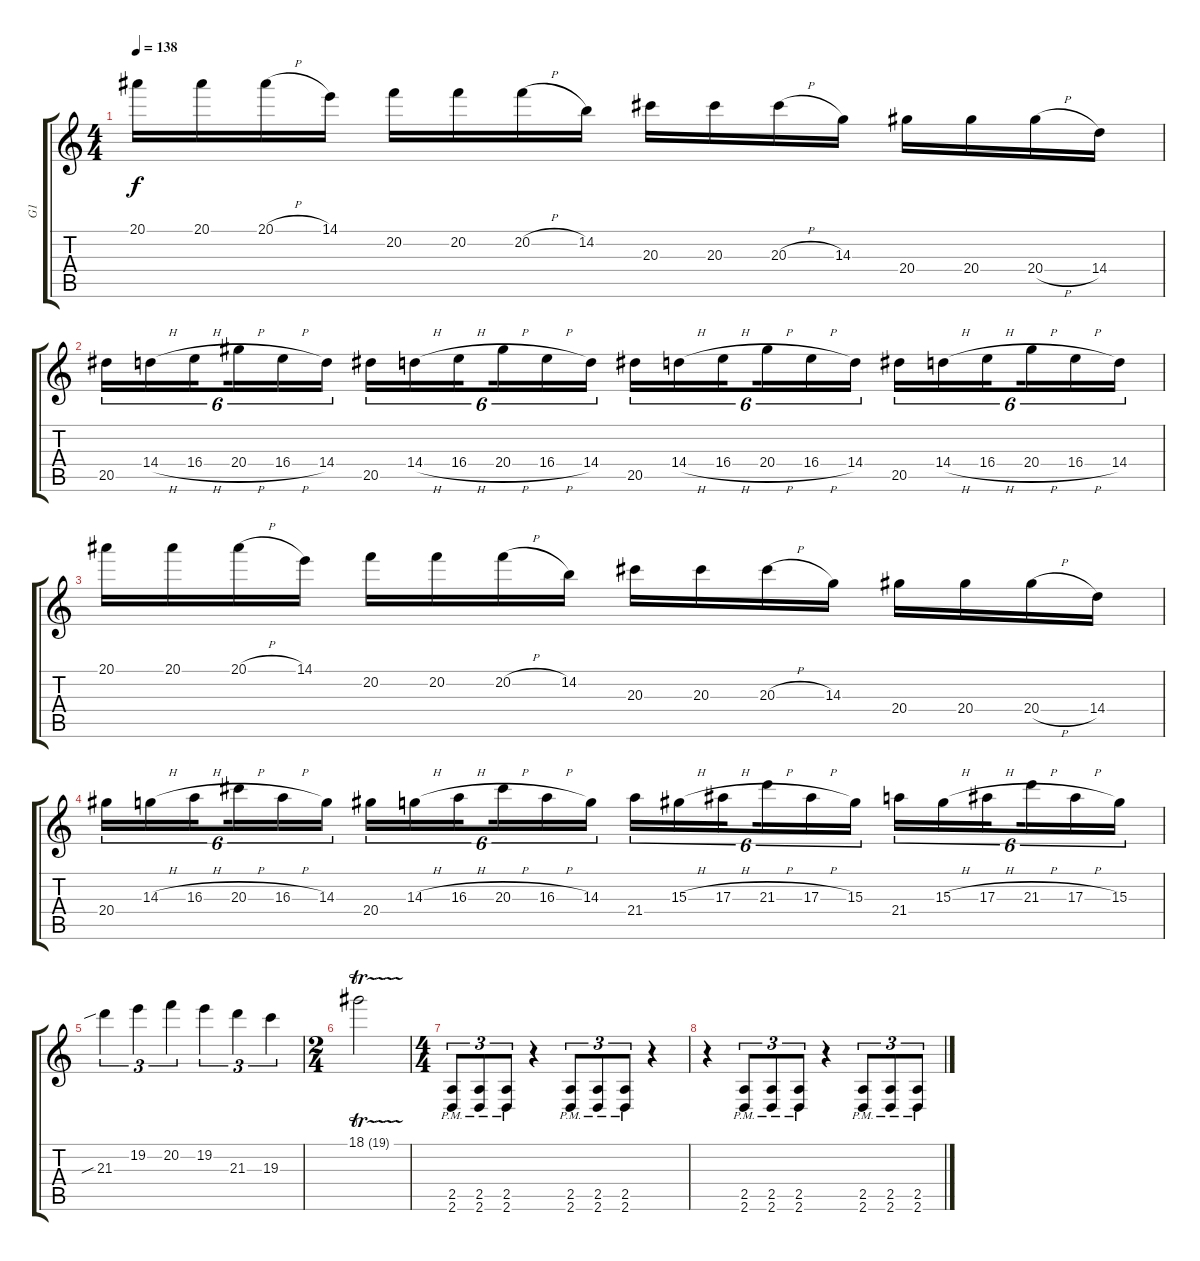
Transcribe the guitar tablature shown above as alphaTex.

\track ("G1" "G1") {instrument distortionguitar}
\staff {score tabs}
\tuning (D4 A3 F3 C3 G2 C2) {hide}
\ts (4 4)
\tempo 138
\clef g2
\ks c
20.1.16{dy f} 20.1.16 20.1{h}.16 14.1.16 20.2.16 20.2.16 20.2{h}.16 14.2.16 20.3.16 20.3.16 20.3{h}.16 14.3.16 20.4.16 20.4.16 20.4{h}.16 14.4.16 |
20.5.16{tu (6 4)} 14.4{h}.16{tu (6 4)} 16.4{h}.16{tu (6 4) beam splitsecondary} 20.4{h}.16{tu (6 4)} 16.4{h}.16{tu (6 4)} 14.4.16{tu (6 4)} 20.5.16{tu (6 4)} 14.4{h}.16{tu (6 4)} 16.4{h}.16{tu (6 4) beam splitsecondary} 20.4{h}.16{tu (6 4)} 16.4{h}.16{tu (6 4)} 14.4.16{tu (6 4)} 20.5.16{tu (6 4)} 14.4{h}.16{tu (6 4)} 16.4{h}.16{tu (6 4) beam splitsecondary} 20.4{h}.16{tu (6 4)} 16.4{h}.16{tu (6 4)} 14.4.16{tu (6 4)} 20.5.16{tu (6 4)} 14.4{h}.16{tu (6 4)} 16.4{h}.16{tu (6 4) beam splitsecondary} 20.4{h}.16{tu (6 4)} 16.4{h}.16{tu (6 4)} 14.4.16{tu (6 4)} |
20.1.16 20.1.16 20.1{h}.16 14.1.16 20.2.16 20.2.16 20.2{h}.16 14.2.16 20.3.16 20.3.16 20.3{h}.16 14.3.16 20.4.16 20.4.16 20.4{h}.16 14.4.16 |
20.4.16{tu (6 4)} 14.3{h}.16{tu (6 4)} 16.3{h}.16{tu (6 4) beam splitsecondary} 20.3{h}.16{tu (6 4)} 16.3{h}.16{tu (6 4)} 14.3.16{tu (6 4)} 20.4.16{tu (6 4)} 14.3{h}.16{tu (6 4)} 16.3{h}.16{tu (6 4) beam splitsecondary} 20.3{h}.16{tu (6 4)} 16.3{h}.16{tu (6 4)} 14.3.16{tu (6 4)} 21.4.16{tu (6 4)} 15.3{h}.16{tu (6 4)} 17.3{h}.16{tu (6 4) beam splitsecondary} 21.3{h}.16{tu (6 4)} 17.3{h}.16{tu (6 4)} 15.3.16{tu (6 4)} 21.4.16{tu (6 4)} 15.3{h}.16{tu (6 4)} 17.3{h}.16{tu (6 4) beam splitsecondary} 21.3{h}.16{tu (6 4)} 17.3{h}.16{tu (6 4)} 15.3.16{tu (6 4)} |
21.3{sib}.4{tu (3 2)} 19.2.4{tu (3 2)} 20.2.4{tu (3 2)} 19.2.4{tu (3 2)} 21.3.4{tu (3 2)} 19.3.4{tu (3 2)} |
\ts (2 4)
18.1{tr (19 32)}.2 |
\ts (4 4)
(2.5{pm} 2.6{pm}).8{tu (3 2)} (2.5{pm} 2.6{pm}).8{tu (3 2)} (2.5{pm} 2.6{pm}).8{tu (3 2)} r.4 (2.5{pm} 2.6{pm}).8{tu (3 2)} (2.5{pm} 2.6{pm}).8{tu (3 2)} (2.5{pm} 2.6{pm}).8{tu (3 2)} r.4 |
r.4 (2.5{pm} 2.6{pm}).8{tu (3 2)} (2.5{pm} 2.6{pm}).8{tu (3 2)} (2.5{pm} 2.6{pm}).8{tu (3 2)} r.4 (2.5{pm} 2.6{pm}).8{tu (3 2)} (2.5{pm} 2.6{pm}).8{tu (3 2)} (2.5{pm} 2.6{pm}).8{tu (3 2)}
